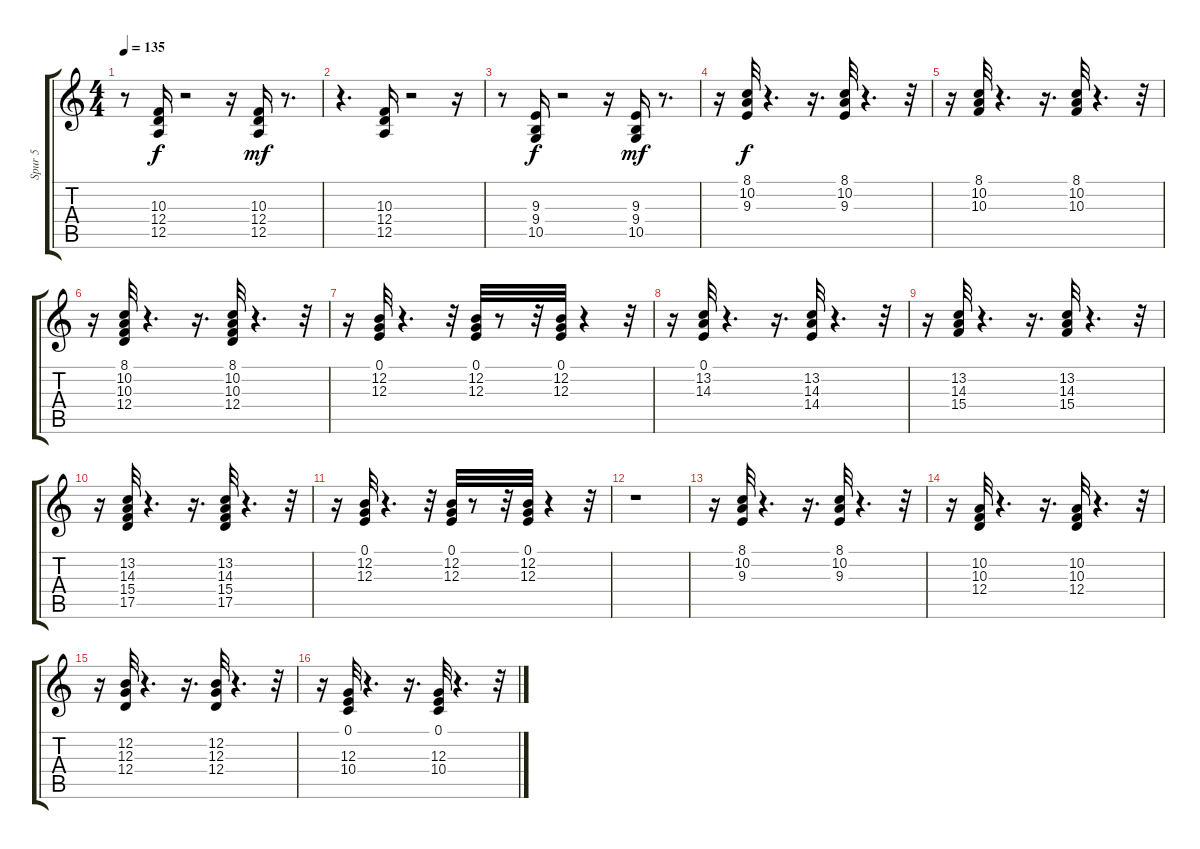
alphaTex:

\track ("Spur 5" "Spur 5") {instrument lead1square}
\staff {score tabs}
\tuning (E4 B3 G3 D3 A2 E2) {hide}
\ts (4 4)
\tempo 135
\clef g2
\ks c
r.8{dy mf} (10.3 12.4 12.5).16{dy f} r.2 r.16 (10.3 12.4 12.5).16{dy mf} r.8{d} |
r.4{d} (10.3 12.4 12.5).16 r.2 r.16 |
r.8 (9.3 9.4 10.5).16{dy f} r.2 r.16 (9.3 9.4 10.5).16{dy mf} r.8{d} |
r.16 (8.1 10.2 9.3).32{dy f} r.4{d} r.16{d} (8.1 10.2 9.3).32 r.4{d} r.32 |
r.16 (8.1 10.2 10.3).32 r.4{d} r.16{d} (8.1 10.2 10.3).32 r.4{d} r.32 |
r.16 (8.1 10.2 10.3 12.4).32 r.4{d} r.16{d} (8.1 10.2 10.3 12.4).32 r.4{d} r.32 |
r.16 (0.1 12.2 12.3).32 r.4{d} r.32 (0.1 12.2 12.3).32 r.8 r.32 (0.1 12.2 12.3).32 r.4 r.32 |
r.16 (0.1 13.2 14.3).32 r.4{d} r.16{d} (13.2 14.3 14.4).32 r.4{d} r.32 |
r.16 (13.2 14.3 15.4).32 r.4{d} r.16{d} (13.2 14.3 15.4).32 r.4{d} r.32 |
r.16 (13.2 14.3 15.4 17.5).32 r.4{d} r.16{d} (13.2 14.3 15.4 17.5).32 r.4{d} r.32 |
r.16 (0.1 12.2 12.3).32 r.4{d} r.32 (0.1 12.2 12.3).32 r.8 r.32 (0.1 12.2 12.3).32 r.4 r.32 |
r.1 |
r.16 (8.1 10.2 9.3).32 r.4{d} r.16{d} (8.1 10.2 9.3).32 r.4{d} r.32 |
r.16 (10.2 10.3 12.4).32 r.4{d} r.16{d} (10.2 10.3 12.4).32 r.4{d} r.32 |
r.16 (12.2 12.3 12.4).32 r.4{d} r.16{d} (12.2 12.3 12.4).32 r.4{d} r.32 |
r.16 (0.1 12.3 10.4).32 r.4{d} r.16{d} (0.1 12.3 10.4).32 r.4{d} r.32
